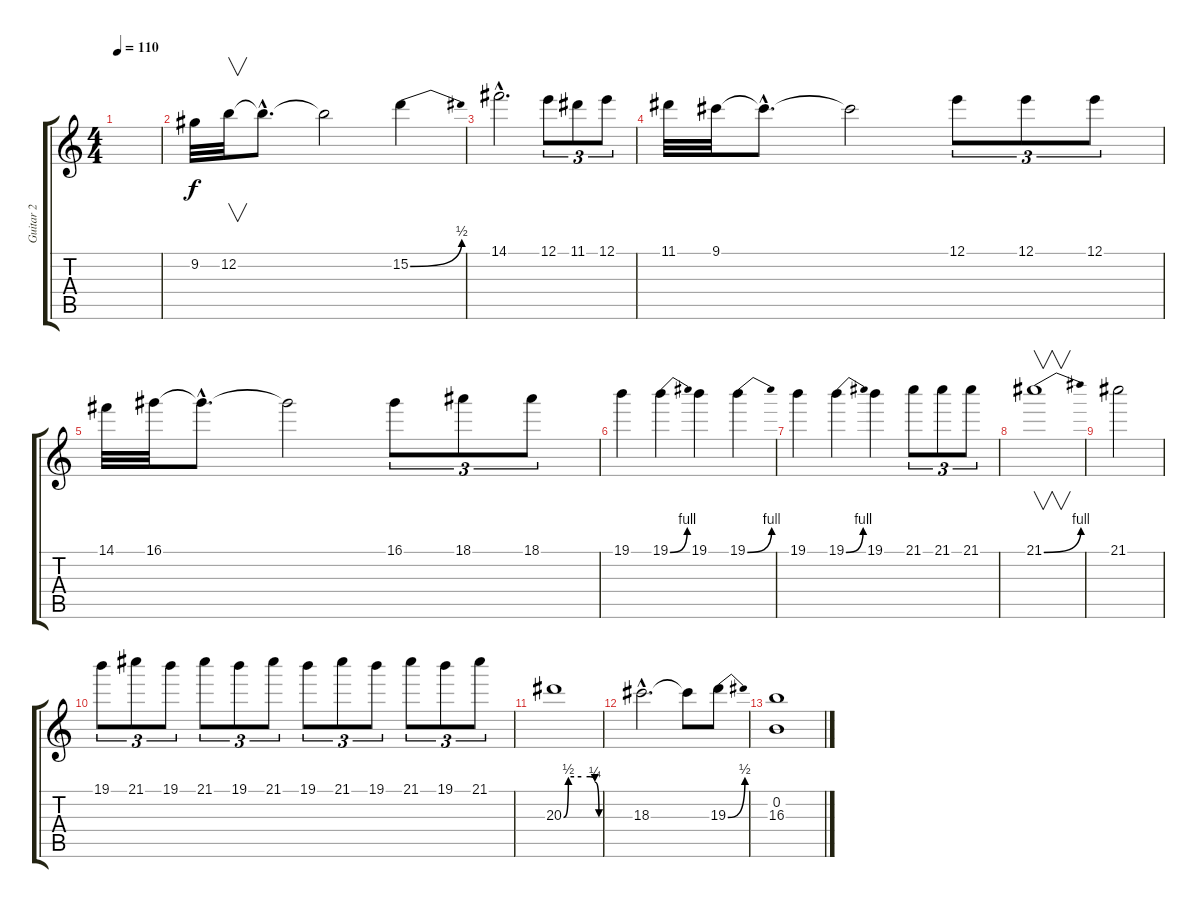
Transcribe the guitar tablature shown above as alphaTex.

\track ("Guitar 2" "Guitar 2") {instrument overdrivenguitar}
\staff {score tabs}
\tuning (E4 B3 G3 D3 A2 E2) {hide}
\ts (4 4)
\tempo 110
\clef g2
\ks c
|
9.2.32 12.2.32{v} 12.2{hac t}.8{d} 12.2{t}.2 15.2{be (bend 0 0 60 2)}.4 |
14.1{hac}.2{d} 12.1.8{tu (3 2)} 11.1.8{tu (3 2)} 12.1.8{tu (3 2)} |
11.1.32 9.1.32 9.1{hac t}.8{d} 9.1{t}.2 12.1.8{tu (3 2)} 12.1.8{tu (3 2)} 12.1.8{tu (3 2)} |
14.1.32 16.1.32 16.1{hac t}.8{d} 16.1{t}.2 16.1.8{tu (3 2)} 18.1.8{tu (3 2)} 18.1.8{tu (3 2)} |
19.1.4 19.1{be (bend 0 0 60 4)}.4 19.1.4 19.1{be (bend 0 0 60 4)}.4 |
19.1.4 19.1{be (bend 0 0 60 4)}.4 19.1.4 21.1.8{tu (3 2)} 21.1.8{tu (3 2)} 21.1.8{tu (3 2)} |
21.1{be (bend 0 0 60 4)}.1{v} |
21.1.2 |
19.1.8{tu (3 2)} 21.1.8{tu (3 2)} 19.1.8{tu (3 2)} 21.1.8{tu (3 2)} 19.1.8{tu (3 2)} 21.1.8{tu (3 2)} 19.1.8{tu (3 2)} 21.1.8{tu (3 2)} 19.1.8{tu (3 2)} 21.1.8{tu (3 2)} 19.1.8{tu (3 2)} 21.1.8{tu (3 2)} |
20.3{be (custom 0 0 8 2 30 2 45 2 53 1 60 0)}.1 |
18.3{hac}.2{d} 18.3{t}.8 19.3{be (bend 0 0 60 2)}.8 |
(0.2 16.3).1
